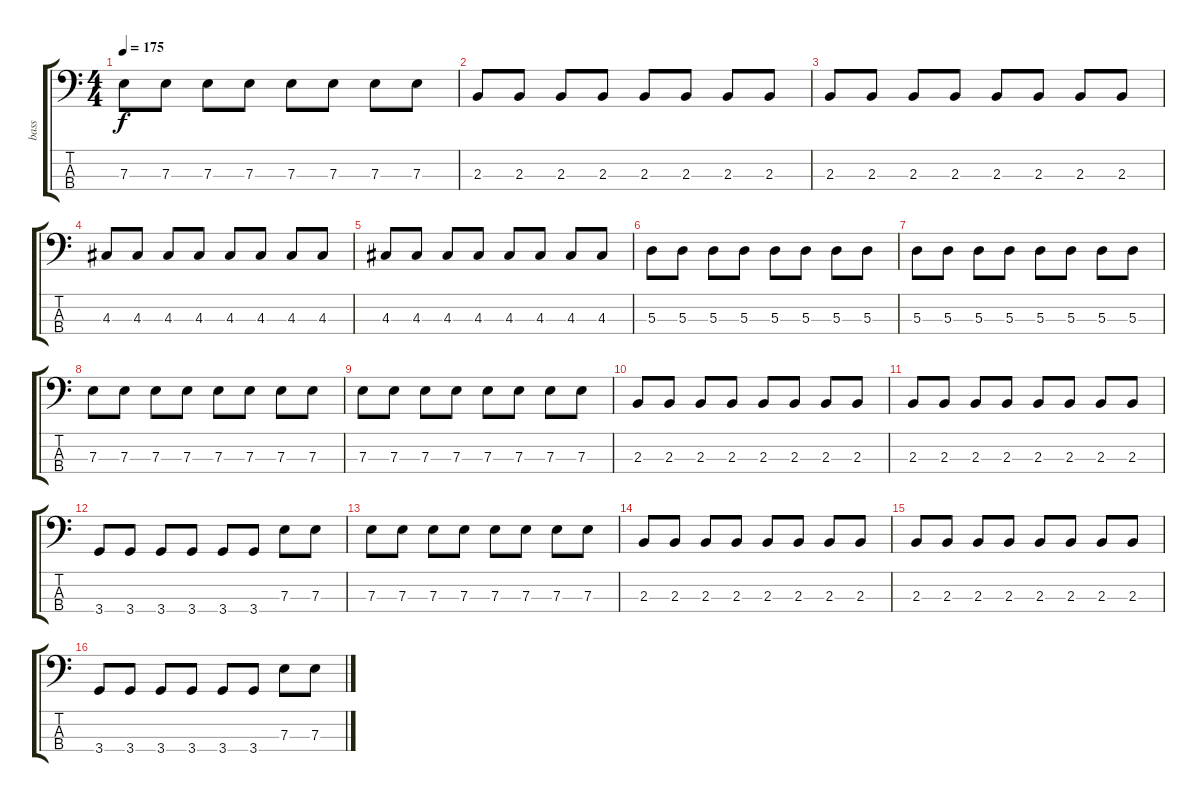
\track ("bass" "bass") {instrument electricbassfinger}
\staff {score tabs}
\tuning (G2 D2 A1 E1) {hide}
\ts (4 4)
\tempo 175
\clef f4
\ks c
7.3.8{dy f} 7.3.8 7.3.8 7.3.8 7.3.8 7.3.8 7.3.8 7.3.8 |
2.3.8 2.3.8 2.3.8 2.3.8 2.3.8 2.3.8 2.3.8 2.3.8 |
2.3.8 2.3.8 2.3.8 2.3.8 2.3.8 2.3.8 2.3.8 2.3.8 |
4.3.8 4.3.8 4.3.8 4.3.8 4.3.8 4.3.8 4.3.8 4.3.8 |
4.3.8 4.3.8 4.3.8 4.3.8 4.3.8 4.3.8 4.3.8 4.3.8 |
5.3.8 5.3.8 5.3.8 5.3.8 5.3.8 5.3.8 5.3.8 5.3.8 |
5.3.8 5.3.8 5.3.8 5.3.8 5.3.8 5.3.8 5.3.8 5.3.8 |
7.3.8 7.3.8 7.3.8 7.3.8 7.3.8 7.3.8 7.3.8 7.3.8 |
7.3.8 7.3.8 7.3.8 7.3.8 7.3.8 7.3.8 7.3.8 7.3.8 |
2.3.8 2.3.8 2.3.8 2.3.8 2.3.8 2.3.8 2.3.8 2.3.8 |
2.3.8 2.3.8 2.3.8 2.3.8 2.3.8 2.3.8 2.3.8 2.3.8 |
3.4.8 3.4.8 3.4.8 3.4.8 3.4.8 3.4.8 7.3.8 7.3.8 |
7.3.8 7.3.8 7.3.8 7.3.8 7.3.8 7.3.8 7.3.8 7.3.8 |
2.3.8 2.3.8 2.3.8 2.3.8 2.3.8 2.3.8 2.3.8 2.3.8 |
2.3.8 2.3.8 2.3.8 2.3.8 2.3.8 2.3.8 2.3.8 2.3.8 |
3.4.8 3.4.8 3.4.8 3.4.8 3.4.8 3.4.8 7.3.8 7.3.8
